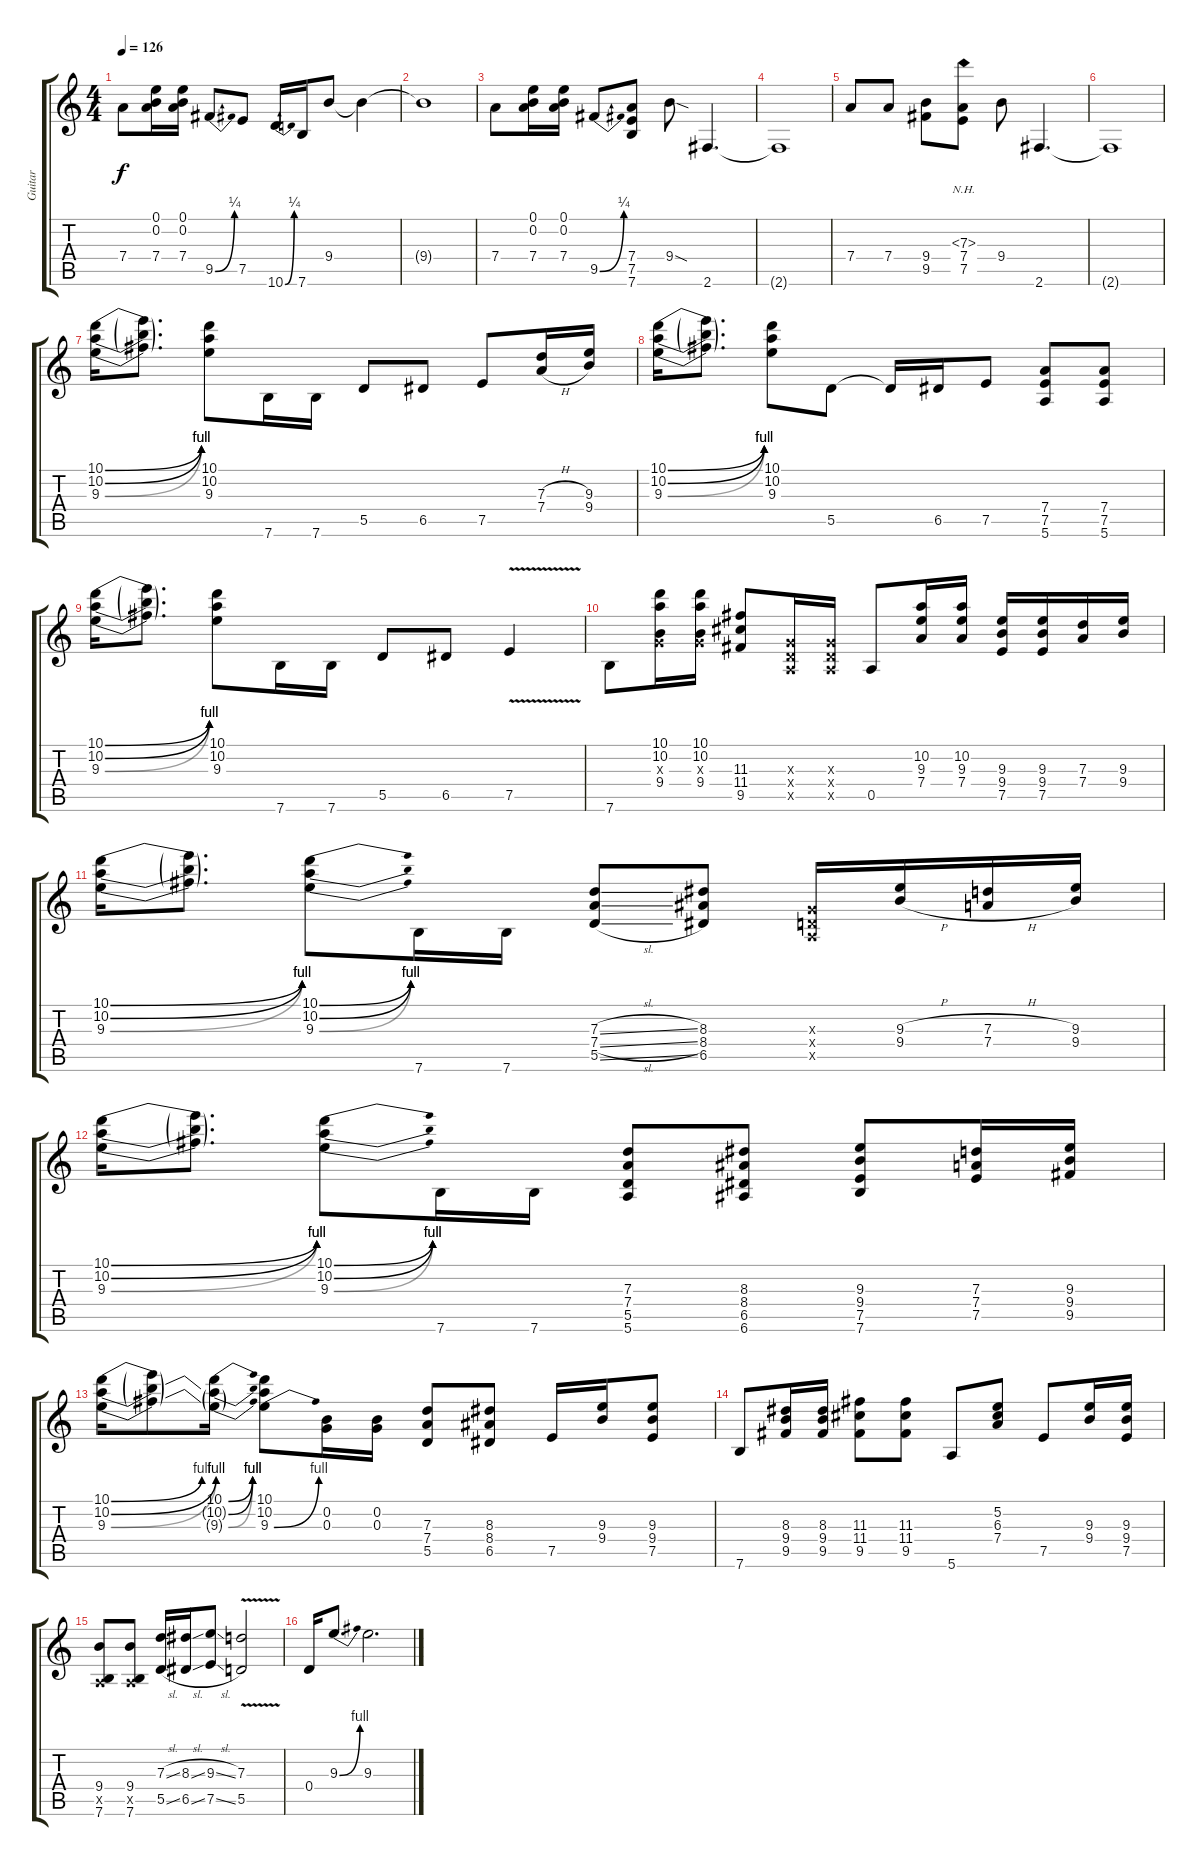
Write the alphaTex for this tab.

\track ("Guitar" "Guitar") {instrument distortionguitar}
\staff {score tabs}
\tuning (E4 B3 G3 D3 A2 E2) {hide}
\ts (4 4)
\tempo 126
\clef g2
\ks c
7.4.8{dy f} (0.1 0.2 7.4).16 (0.1 0.2 7.4).16 9.5{be (bend 0 0 60 1)}.8 7.5.8 10.6{be (bend 0 0 60 1)}.16 7.6.16 9.4.8 9.4{t}.4 |
9.4{t}.1 |
7.4.8 (0.1 0.2 7.4).16 (0.1 0.2 7.4).16 9.5{be (bend 0 0 60 1)}.8 (7.4 7.5 7.6).8 9.4{sod}.8 2.6.4{d} |
2.6{t}.1 |
7.4.8 7.4.8 (9.4 9.5).8 (7.3{nh} 7.4 7.5).8 9.4.8 2.6.4{d} |
2.6{t}.1 |
(10.1{be (bend 0 0 60 4)} 10.2{be (bend 0 0 60 4)} 9.3{be (bend 0 0 60 4)}).16 (10.1{t} 10.2{t} 9.3{t}).8{d} (10.1 10.2 9.3).8 7.6.16 7.6.16 5.5.8 6.5.8 7.5.8 (7.3{h} 7.4{h}).16 (9.3 9.4).16 |
(10.1{be (bend 0 0 60 4)} 10.2{be (bend 0 0 60 4)} 9.3{be (bend 0 0 60 4)}).16 (10.1{t} 10.2{t} 9.3{t}).8{d} (10.1 10.2 9.3).8 5.5.8 5.5{t}.16 6.5.16 7.5.8 (7.4 7.5 5.6).8 (7.4 7.5 5.6).8 |
(10.1{be (bend 0 0 60 4)} 10.2{be (bend 0 0 60 4)} 9.3{be (bend 0 0 60 4)}).16 (10.1{t} 10.2{t} 9.3{t}).8{d} (10.1 10.2 9.3).8 7.6.16 7.6.16 5.5.8 6.5.8 7.5{v}.4 |
7.6.8 (10.1 10.2 0.3{x} 9.4).16 (10.1 10.2 0.3{x} 9.4).16 (11.3 11.4 9.5).8 (0.3{x} 0.4{x} 0.5{x}).16 (0.3{x} 0.4{x} 0.5{x}).16 0.5.8 (10.2 9.3 7.4).16 (10.2 9.3 7.4).16 (9.3 9.4 7.5).16 (9.3 9.4 7.5).16 (7.3 7.4).16 (9.3 9.4).16 |
(10.1{be (bend 0 0 60 4)} 10.2{be (bend 0 0 60 4)} 9.3{be (bend 0 0 60 4)}).16 (10.1{t} 10.2{t} 9.3{t}).8{d} (10.1{be (bend 0 0 60 4)} 10.2{be (bend 0 0 60 4)} 9.3{be (bend 0 0 60 4)}).8 7.6.16 7.6.16 (7.3{sl} 7.4{sl} 5.5{sl}).8 (8.3 8.4 6.5).8 (0.3{x} 0.4{x} 0.5{x}).16 (9.3{h} 9.4{h}).16 (7.3{h} 7.4{h}).16 (9.3 9.4).16 |
(10.1{be (bend 0 0 60 4)} 10.2{be (bend 0 0 60 4)} 9.3{be (bend 0 0 60 4)}).16 (10.1{t} 10.2{t} 9.3{t}).8{d} (10.1{be (bend 0 0 60 4)} 10.2{be (bend 0 0 60 4)} 9.3{be (bend 0 0 60 4)}).8 7.6.16 7.6.16 (7.3 7.4 5.5 5.6).8 (8.3 8.4 6.5 6.6).8 (9.3 9.4 7.5 7.6).8 (7.3 7.4 7.5).16 (9.3 9.4 9.5).16 |
(10.1{be (bend 0 0 60 4)} 10.2{be (bend 0 0 60 4)} 9.3{be (bend 0 0 60 4)}).16 (10.1{t} 10.2{t} 9.3{t}).8 (10.1{be (bend 0 0 60 4)} 10.2{be (bend 0 0 60 4) t} 9.3{be (bend 0 0 60 4) t}).16 (10.1 10.2 9.3{be (bend 0 0 60 4)}).8 (0.2 0.3).16 (0.2 0.3).16 (7.3 7.4 5.5).8 (8.3 8.4 6.5).8 7.5.16 (9.3 9.4).16 (9.3 9.4 7.5).8 |
7.6.8 (8.3 9.4 9.5).16 (8.3 9.4 9.5).16 (11.3 11.4 9.5).8 (11.3 11.4 9.5).8 5.6.8 (5.2 6.3 7.4).8 7.5.8 (9.3 9.4).16 (9.3 9.4 7.5).16 |
(9.4 0.5{x} 7.6).8 (9.4 0.5{x} 7.6).8 (7.3{sl} 5.5{sl}).16 (8.3{sl} 6.5{sl}).16 (9.3{sl} 7.5{sl}).8 (7.3{v} 5.5{v}).2 |
0.4.16 9.3{be (bend 0 0 60 4)}.8{d} 9.3.2{d}
